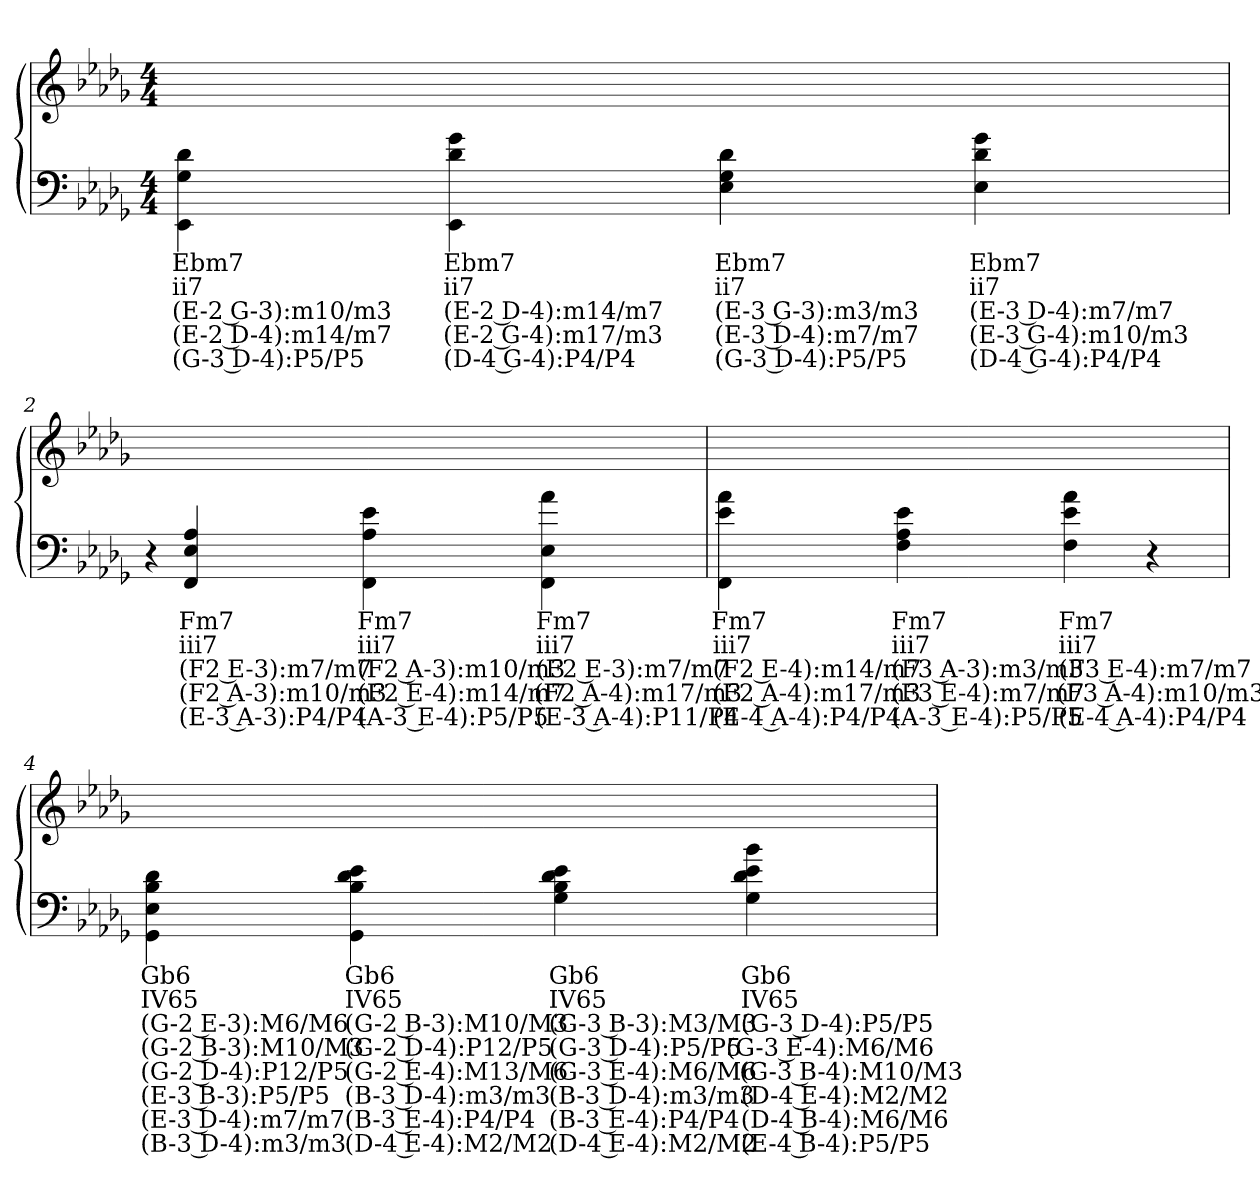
**kern	**text	**text	**text	**text	**text	**text	**text	**text	**kern
*part2	*part2	*part2	*part2	*part2	*part2	*part2	*part2	*part2	*part1
*staff2	*staff2	*staff2	*staff2	*staff2	*staff2	*staff2	*staff2	*staff2	*staff1
*clefF4	*	*	*	*	*	*	*	*	*clefG2
*k[b-e-a-d-g-]	*	*	*	*	*	*	*	*	*k[b-e-a-d-g-]
*D-:	*	*	*	*	*	*	*	*	*D-:
*M4/4	*	*	*	*	*	*	*	*	*M4/4
*MM60	*	*	*	*	*	*	*	*	*MM60
=1	=1	=1	=1	=1	=1	=1	=1	=1	=1
4EE- 4G- 4d-	Ebm7	ii7	(E-2 G-3):m10/m3	(E-2 D-4):m14/m7	(G-3 D-4):P5/P5	.	.	.	1ryy
4EE- 4d- 4g-	Ebm7	ii7	(E-2 D-4):m14/m7	(E-2 G-4):m17/m3	(D-4 G-4):P4/P4	.	.	.	.
4E- 4G- 4d-	Ebm7	ii7	(E-3 G-3):m3/m3	(E-3 D-4):m7/m7	(G-3 D-4):P5/P5	.	.	.	.
4E- 4d- 4g-	Ebm7	ii7	(E-3 D-4):m7/m7	(E-3 G-4):m10/m3	(D-4 G-4):P4/P4	.	.	.	.
=2	=2	=2	=2	=2	=2	=2	=2	=2	=2
4r	.	.	.	.	.	.	.	.	1ryy
4FF 4E- 4A-	Fm7	iii7	(F2 E-3):m7/m7	(F2 A-3):m10/m3	(E-3 A-3):P4/P4	.	.	.	.
4FF 4A- 4e-	Fm7	iii7	(F2 A-3):m10/m3	(F2 E-4):m14/m7	(A-3 E-4):P5/P5	.	.	.	.
4FF 4E- 4a-	Fm7	iii7	(F2 E-3):m7/m7	(F2 A-4):m17/m3	(E-3 A-4):P11/P4	.	.	.	.
=3	=3	=3	=3	=3	=3	=3	=3	=3	=3
4FF 4e- 4a-	Fm7	iii7	(F2 E-4):m14/m7	(F2 A-4):m17/m3	(E-4 A-4):P4/P4	.	.	.	1ryy
4F 4A- 4e-	Fm7	iii7	(F3 A-3):m3/m3	(F3 E-4):m7/m7	(A-3 E-4):P5/P5	.	.	.	.
4F 4e- 4a-	Fm7	iii7	(F3 E-4):m7/m7	(F3 A-4):m10/m3	(E-4 A-4):P4/P4	.	.	.	.
4r	.	.	.	.	.	.	.	.	.
=4	=4	=4	=4	=4	=4	=4	=4	=4	=4
4GG- 4E- 4B- 4d-	Gb6	IV65	(G-2 E-3):M6/M6	(G-2 B-3):M10/M3	(G-2 D-4):P12/P5	(E-3 B-3):P5/P5	(E-3 D-4):m7/m7	(B-3 D-4):m3/m3	1ryy
4GG- 4B- 4d- 4e-	Gb6	IV65	(G-2 B-3):M10/M3	(G-2 D-4):P12/P5	(G-2 E-4):M13/M6	(B-3 D-4):m3/m3	(B-3 E-4):P4/P4	(D-4 E-4):M2/M2	.
4G- 4B- 4d- 4e-	Gb6	IV65	(G-3 B-3):M3/M3	(G-3 D-4):P5/P5	(G-3 E-4):M6/M6	(B-3 D-4):m3/m3	(B-3 E-4):P4/P4	(D-4 E-4):M2/M2	.
4G- 4d- 4e- 4b-	Gb6	IV65	(G-3 D-4):P5/P5	(G-3 E-4):M6/M6	(G-3 B-4):M10/M3	(D-4 E-4):M2/M2	(D-4 B-4):M6/M6	(E-4 B-4):P5/P5	.
=	=	=	=	=	=	=	=	=	=
*-	*-	*-	*-	*-	*-	*-	*-	*-	*-
